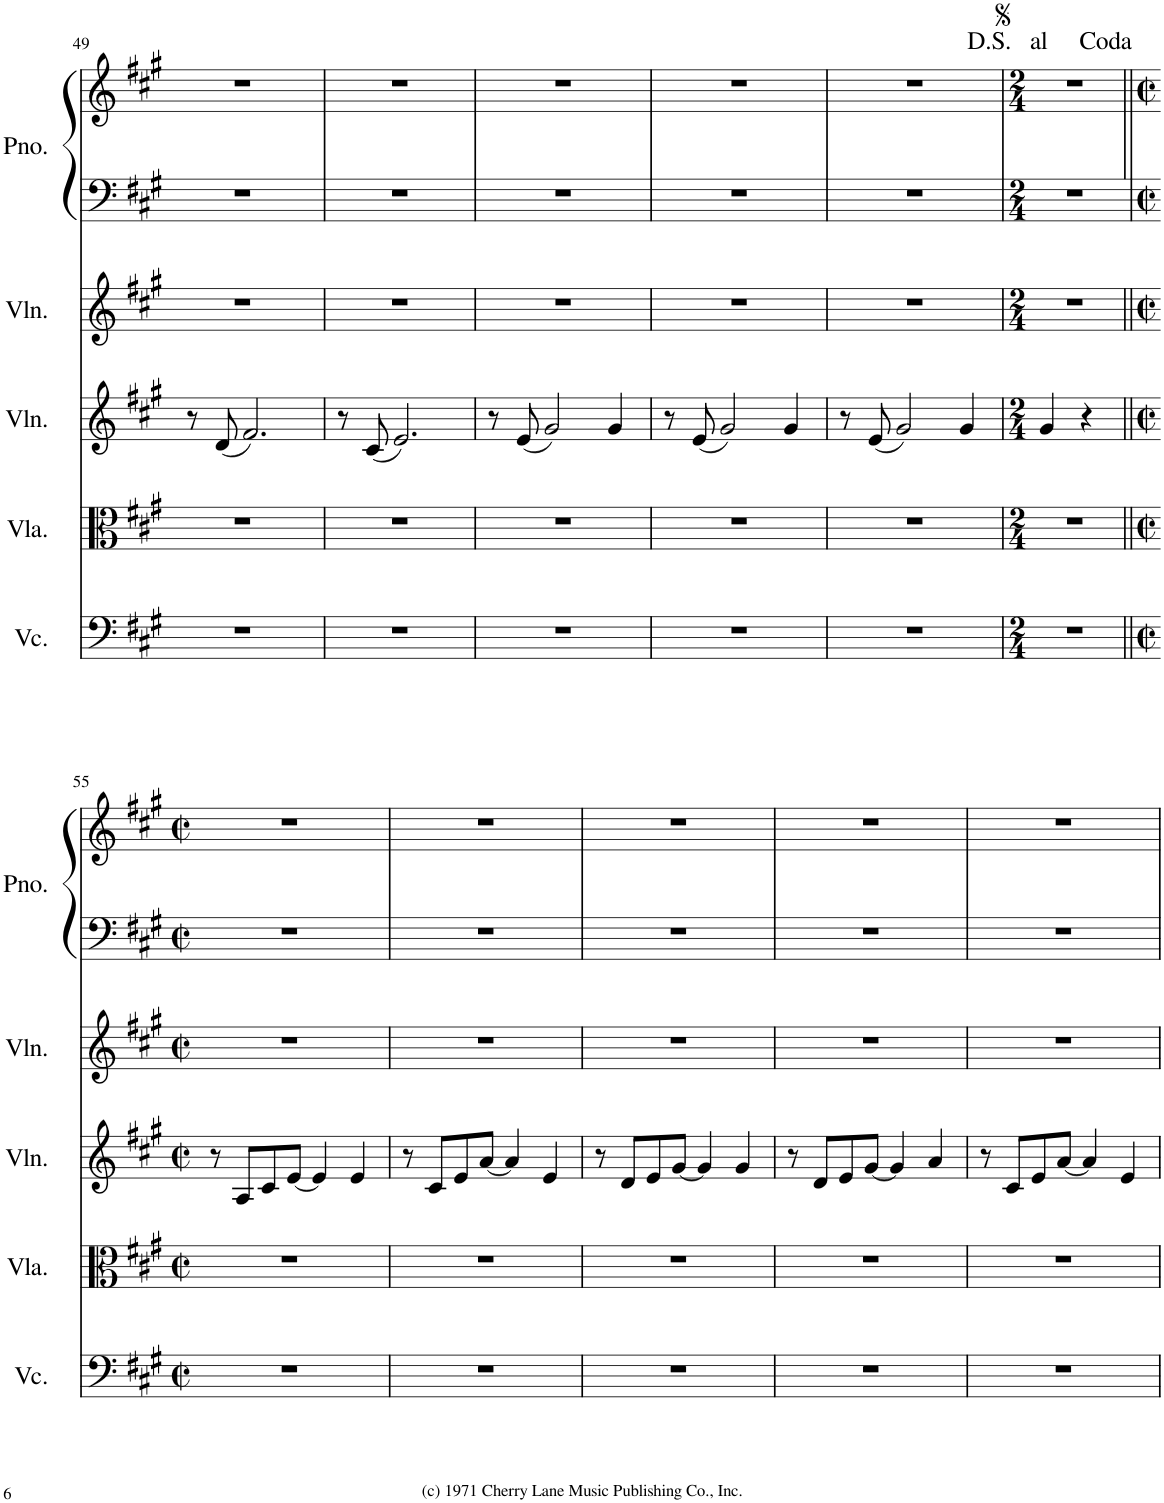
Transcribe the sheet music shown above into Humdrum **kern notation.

**kern	**kern	**kern	**kern	**kern	**kern
*part5	*part4	*part3	*part2	*part1	*part1
*staff6	*staff5	*staff4	*staff3	*staff2	*staff1
*I"Violoncello	*I"Viola	*I"Violin	*I"Violin	*I"Piano	*
*I'Vc.	*I'Vla.	*I'Vln.	*I'Vln.	*I'Pno.	*
!!LO:PB:g=z
*clefF4	*clefC3	*clefG2	*clefG2	*clefF4	*clefG2
*k[f#c#g#]	*k[f#c#g#]	*k[f#c#g#]	*k[f#c#g#]	*k[f#c#g#]	*k[f#c#g#]
*M2/2	*M2/2	*M2/2	*M2/2	*M2/2	*M2/2
*met(c|)	*met(c|)	*met(c|)	*met(c|)	*met(c|)	*met(c|)
=49	=49	=49	=49	=49	=49
1r	1r	8r	1r	1r	1r
.	.	(8d/	.	.	.
.	.	2.f#/)	.	.	.
=50	=50	=50	=50	=50	=50
1r	1r	8r	1r	1r	1r
.	.	(8c#/	.	.	.
.	.	2.e/)	.	.	.
=51	=51	=51	=51	=51	=51
1r	1r	8r	1r	1r	1r
.	.	(8e/	.	.	.
.	.	2g#/)	.	.	.
.	.	4g#/	.	.	.
=52	=52	=52	=52	=52	=52
1r	1r	8r	1r	1r	1r
.	.	(8e/	.	.	.
.	.	2g#/)	.	.	.
.	.	4g#/	.	.	.
=53	=53	=53	=53	=53	=53
1r	1r	8r	1r	1r	1r
.	.	(8e/	.	.	.
.	.	2g#/)	.	.	.
.	.	4g#/	.	.	.
=54	=54	=54	=54	=54	=54
*M2/4	*M2/4	*M2/4	*M2/4	*M2/4	*M2/4
2r	2r	4g#/	2r	2r	2r
.	.	4r	.	.	.
!!LO:LB:g=z
=55||	=55||	=55||	=55||	=55||	=55||
*M2/2	*M2/2	*M2/2	*M2/2	*M2/2	*M2/2
*met(c|)	*met(c|)	*met(c|)	*met(c|)	*met(c|)	*met(c|)
1r	1r	8r	1r	1r	1r
.	.	8A/L	.	.	.
.	.	8c#/	.	.	.
.	.	[8e/J	.	.	.
.	.	4e/]	.	.	.
.	.	4e/	.	.	.
=56	=56	=56	=56	=56	=56
1r	1r	8r	1r	1r	1r
.	.	8c#/L	.	.	.
.	.	8e/	.	.	.
.	.	[8a/J	.	.	.
.	.	4a/]	.	.	.
.	.	4e/	.	.	.
=57	=57	=57	=57	=57	=57
1r	1r	8r	1r	1r	1r
.	.	8d/L	.	.	.
.	.	8e/	.	.	.
.	.	[8g#/J	.	.	.
.	.	4g#/]	.	.	.
.	.	4g#/	.	.	.
=58	=58	=58	=58	=58	=58
1r	1r	8r	1r	1r	1r
.	.	8d/L	.	.	.
.	.	8e/	.	.	.
.	.	[8g#/J	.	.	.
.	.	4g#/]	.	.	.
.	.	4a/	.	.	.
=59	=59	=59	=59	=59	=59
1r	1r	8r	1r	1r	1r
.	.	8c#/L	.	.	.
.	.	8e/	.	.	.
.	.	[8a/J	.	.	.
.	.	4a/]	.	.	.
.	.	4e/	.	.	.
=	=	=	=	=	=
*-	*-	*-	*-	*-	*-
